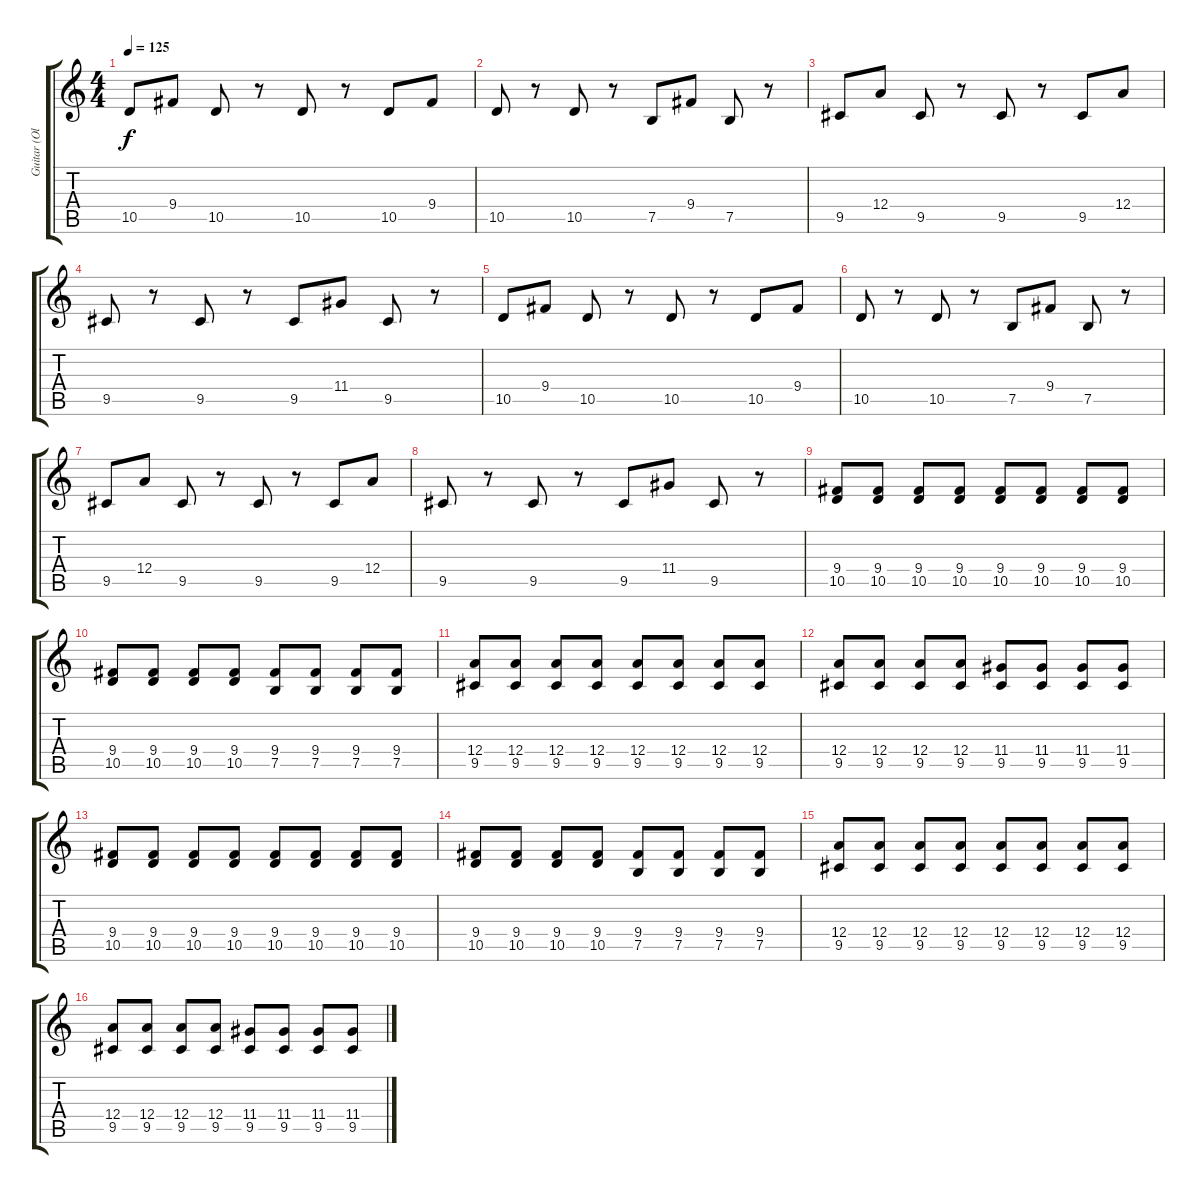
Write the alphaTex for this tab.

\track ("Guitar (Olavi Mikkonen)" "Guitar (Ol") {instrument distortionguitar}
\staff {score tabs}
\tuning (B3 Gb3 D3 A2 E2 B1) {hide}
\ts (4 4)
\tempo 125
\clef g2
\ks c
10.5.8{dy f} 9.4.8 10.5.8 r.8 10.5.8 r.8 10.5.8 9.4.8 |
10.5.8 r.8 10.5.8 r.8 7.5.8 9.4.8 7.5.8 r.8 |
9.5.8 12.4.8 9.5.8 r.8 9.5.8 r.8 9.5.8 12.4.8 |
9.5.8 r.8 9.5.8 r.8 9.5.8 11.4.8 9.5.8 r.8 |
10.5.8 9.4.8 10.5.8 r.8 10.5.8 r.8 10.5.8 9.4.8 |
10.5.8 r.8 10.5.8 r.8 7.5.8 9.4.8 7.5.8 r.8 |
9.5.8 12.4.8 9.5.8 r.8 9.5.8 r.8 9.5.8 12.4.8 |
9.5.8 r.8 9.5.8 r.8 9.5.8 11.4.8 9.5.8 r.8 |
(9.4 10.5).8 (9.4 10.5).8 (9.4 10.5).8 (9.4 10.5).8 (9.4 10.5).8 (9.4 10.5).8 (9.4 10.5).8 (9.4 10.5).8 |
(9.4 10.5).8 (9.4 10.5).8 (9.4 10.5).8 (9.4 10.5).8 (9.4 7.5).8 (9.4 7.5).8 (9.4 7.5).8 (9.4 7.5).8 |
(12.4 9.5).8 (12.4 9.5).8 (12.4 9.5).8 (12.4 9.5).8 (12.4 9.5).8 (12.4 9.5).8 (12.4 9.5).8 (12.4 9.5).8 |
(12.4 9.5).8 (12.4 9.5).8 (12.4 9.5).8 (12.4 9.5).8 (11.4 9.5).8 (11.4 9.5).8 (11.4 9.5).8 (11.4 9.5).8 |
(9.4 10.5).8 (9.4 10.5).8 (9.4 10.5).8 (9.4 10.5).8 (9.4 10.5).8 (9.4 10.5).8 (9.4 10.5).8 (9.4 10.5).8 |
(9.4 10.5).8 (9.4 10.5).8 (9.4 10.5).8 (9.4 10.5).8 (9.4 7.5).8 (9.4 7.5).8 (9.4 7.5).8 (9.4 7.5).8 |
(12.4 9.5).8 (12.4 9.5).8 (12.4 9.5).8 (12.4 9.5).8 (12.4 9.5).8 (12.4 9.5).8 (12.4 9.5).8 (12.4 9.5).8 |
(12.4 9.5).8 (12.4 9.5).8 (12.4 9.5).8 (12.4 9.5).8 (11.4 9.5).8 (11.4 9.5).8 (11.4 9.5).8 (11.4 9.5).8
